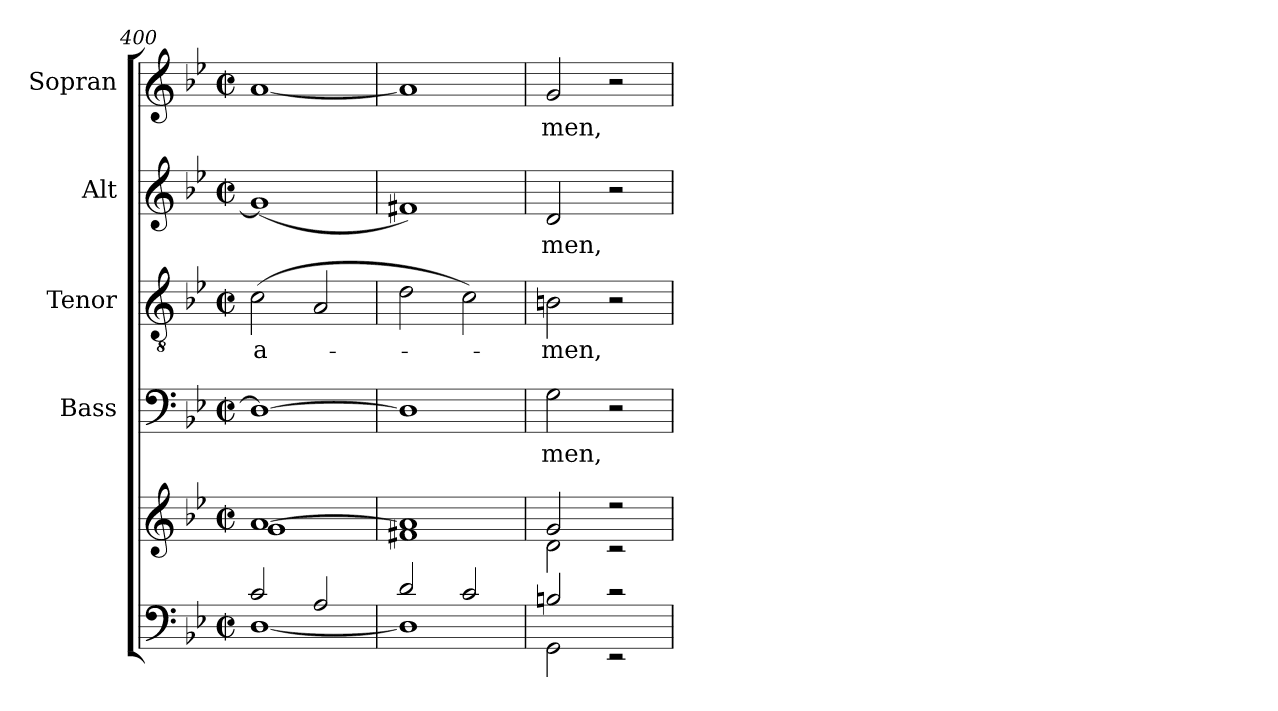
**kern	**kern	**kern	**text	**kern	**text	**kern	**text	**kern	**text
*part5	*part5	*part4	*part4	*part3	*part3	*part2	*part2	*part1	*part1
*staff6	*staff5	*staff4	*staff4	*staff3	*staff3	*staff2	*staff2	*staff1	*staff1
*	*	*I"Bass	*	*I"Tenor	*	*I"Alt	*	*I"Sopran	*
*	*	*I'B.	*	*I'T.	*	*I'A.	*	*I'S.	*
*clefF4	*clefG2	*clefF4	*	*clefGv2	*	*clefG2	*	*clefG2	*
*k[b-e-]	*k[b-e-]	*k[b-e-]	*	*k[b-e-]	*	*k[b-e-]	*	*k[b-e-]	*
*B-:	*B-:	*B-:	*	*B-:	*	*B-:	*	*B-:	*
*M2/2	*M2/2	*M2/2	*	*M2/2	*	*M2/2	*	*M2/2	*
*met(c|)	*met(c|)	*met(c|)	*	*met(c|)	*	*met(c|)	*	*met(c|)	*
=400	=400	=400	=400	=400	=400	=400	=400	=400	=400
*^	*^	*	*	*	*	*	*	*	*
!	!	!	!	!	!	!	!LO:LY:b	!	!	!	!
2c/	[<1D	[>1a	1g	1D_	.	(>2c\	a-	(<1g]	.	[1a	.
2A/	.	.	.	.	.	2A/	.	.	.	.	.
=401	=401	=401	=401	=401	=401	=401	=401	=401	=401	=401	=401
2d/	1D]	1a]	1f#X	1D]	.	2d\	.	1f#X)	.	1a]	.
2c/	.	.	.	.	.	2c\)	.	.	.	.	.
=402	=402	=402	=402	=402	=402	=402	=402	=402	=402	=402	=402
!	!	!	!	!	!LO:LY:b	!	!LO:LY:b	!	!LO:LY:b	!	!LO:LY:b
2Bn/	2GG\	2g/	2d\	2G\	-men,	2Bn\	-men,	2d/	-men,	2g/	-men,
2r	2r	2r	2r	2r	.	2r	.	2r	.	2r	.
*v	*v	*	*	*	*	*	*	*	*	*	*
*	*v	*v	*	*	*	*	*	*	*	*
=	=	=	=	=	=	=	=	=	=
*-	*-	*-	*-	*-	*-	*-	*-	*-	*-
